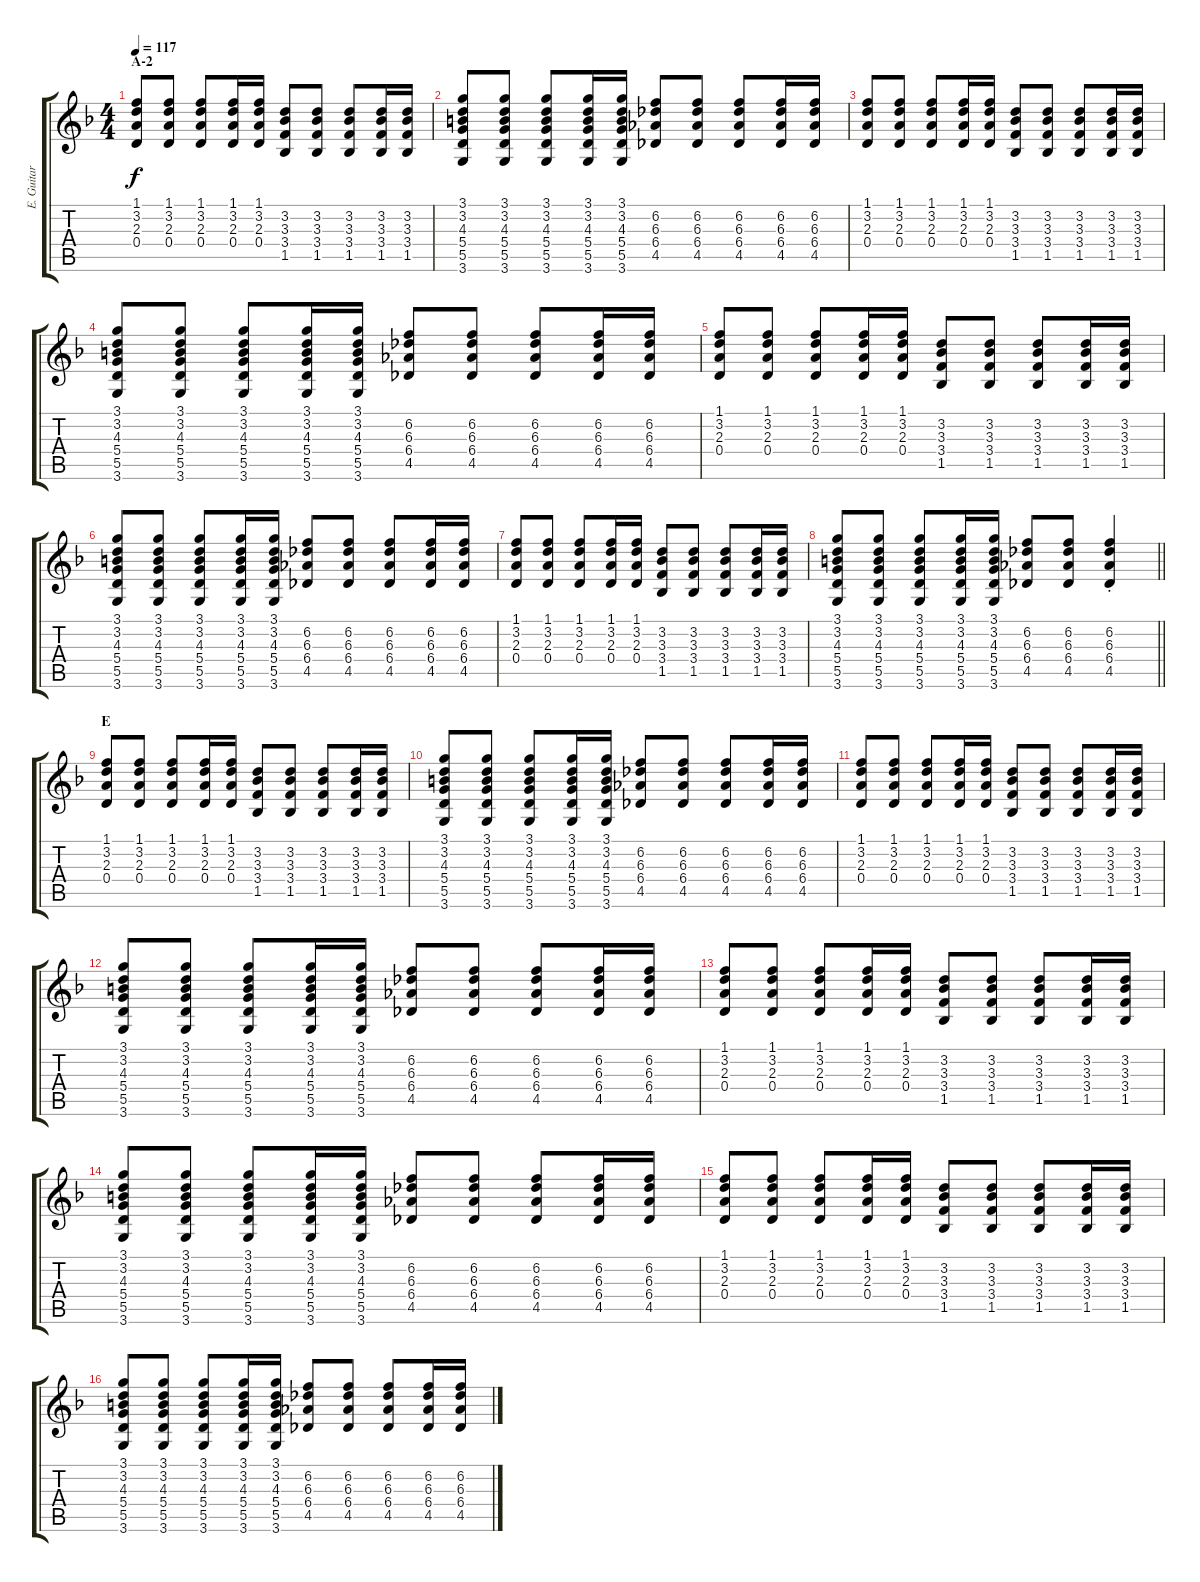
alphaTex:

\track ("E. Guitar I" "E. Guitar ") {instrument overdrivenguitar}
\staff {score tabs}
\tuning (E4 B3 G3 D3 A2 E2) {hide}
\ts (4 4)
\section ("" "A-2")
\tempo 117
\clef g2
\ks f
(1.1 3.2 2.3 0.4).8{dy f} (1.1 3.2 2.3 0.4).8 (1.1 3.2 2.3 0.4).8 (1.1 3.2 2.3 0.4).16 (1.1 3.2 2.3 0.4).16 (3.2 3.3 3.4 1.5).8 (3.2 3.3 3.4 1.5).8 (3.2 3.3 3.4 1.5).8 (3.2 3.3 3.4 1.5).16 (3.2 3.3 3.4 1.5).16 |
(3.1 3.2 4.3 5.4 5.5 3.6).8 (3.1 3.2 4.3 5.4 5.5 3.6).8 (3.1 3.2 4.3 5.4 5.5 3.6).8 (3.1 3.2 4.3 5.4 5.5 3.6).16 (3.1 3.2 4.3 5.4 5.5 3.6).16 (6.2 6.3 6.4 4.5).8 (6.2 6.3 6.4 4.5).8 (6.2 6.3 6.4 4.5).8 (6.2 6.3 6.4 4.5).16 (6.2 6.3 6.4 4.5).16 |
(1.1 3.2 2.3 0.4).8 (1.1 3.2 2.3 0.4).8 (1.1 3.2 2.3 0.4).8 (1.1 3.2 2.3 0.4).16 (1.1 3.2 2.3 0.4).16 (3.2 3.3 3.4 1.5).8 (3.2 3.3 3.4 1.5).8 (3.2 3.3 3.4 1.5).8 (3.2 3.3 3.4 1.5).16 (3.2 3.3 3.4 1.5).16 |
(3.1 3.2 4.3 5.4 5.5 3.6).8 (3.1 3.2 4.3 5.4 5.5 3.6).8 (3.1 3.2 4.3 5.4 5.5 3.6).8 (3.1 3.2 4.3 5.4 5.5 3.6).16 (3.1 3.2 4.3 5.4 5.5 3.6).16 (6.2 6.3 6.4 4.5).8 (6.2 6.3 6.4 4.5).8 (6.2 6.3 6.4 4.5).8 (6.2 6.3 6.4 4.5).16 (6.2 6.3 6.4 4.5).16 |
(1.1 3.2 2.3 0.4).8 (1.1 3.2 2.3 0.4).8 (1.1 3.2 2.3 0.4).8 (1.1 3.2 2.3 0.4).16 (1.1 3.2 2.3 0.4).16 (3.2 3.3 3.4 1.5).8 (3.2 3.3 3.4 1.5).8 (3.2 3.3 3.4 1.5).8 (3.2 3.3 3.4 1.5).16 (3.2 3.3 3.4 1.5).16 |
(3.1 3.2 4.3 5.4 5.5 3.6).8 (3.1 3.2 4.3 5.4 5.5 3.6).8 (3.1 3.2 4.3 5.4 5.5 3.6).8 (3.1 3.2 4.3 5.4 5.5 3.6).16 (3.1 3.2 4.3 5.4 5.5 3.6).16 (6.2 6.3 6.4 4.5).8 (6.2 6.3 6.4 4.5).8 (6.2 6.3 6.4 4.5).8 (6.2 6.3 6.4 4.5).16 (6.2 6.3 6.4 4.5).16 |
(1.1 3.2 2.3 0.4).8 (1.1 3.2 2.3 0.4).8 (1.1 3.2 2.3 0.4).8 (1.1 3.2 2.3 0.4).16 (1.1 3.2 2.3 0.4).16 (3.2 3.3 3.4 1.5).8 (3.2 3.3 3.4 1.5).8 (3.2 3.3 3.4 1.5).8 (3.2 3.3 3.4 1.5).16 (3.2 3.3 3.4 1.5).16 |
\barLineRight lightlight
(3.1 3.2 4.3 5.4 5.5 3.6).8 (3.1 3.2 4.3 5.4 5.5 3.6).8 (3.1 3.2 4.3 5.4 5.5 3.6).8 (3.1 3.2 4.3 5.4 5.5 3.6).16 (3.1 3.2 4.3 5.4 5.5 3.6).16 (6.2 6.3 6.4 4.5).8 (6.2 6.3 6.4 4.5).8 (6.2{st} 6.3{st} 6.4{st} 4.5{st}).4 |
\section ("" "E")
(1.1 3.2 2.3 0.4).8 (1.1 3.2 2.3 0.4).8 (1.1 3.2 2.3 0.4).8 (1.1 3.2 2.3 0.4).16 (1.1 3.2 2.3 0.4).16 (3.2 3.3 3.4 1.5).8 (3.2 3.3 3.4 1.5).8 (3.2 3.3 3.4 1.5).8 (3.2 3.3 3.4 1.5).16 (3.2 3.3 3.4 1.5).16 |
(3.1 3.2 4.3 5.4 5.5 3.6).8 (3.1 3.2 4.3 5.4 5.5 3.6).8 (3.1 3.2 4.3 5.4 5.5 3.6).8 (3.1 3.2 4.3 5.4 5.5 3.6).16 (3.1 3.2 4.3 5.4 5.5 3.6).16 (6.2 6.3 6.4 4.5).8 (6.2 6.3 6.4 4.5).8 (6.2 6.3 6.4 4.5).8 (6.2 6.3 6.4 4.5).16 (6.2 6.3 6.4 4.5).16 |
(1.1 3.2 2.3 0.4).8 (1.1 3.2 2.3 0.4).8 (1.1 3.2 2.3 0.4).8 (1.1 3.2 2.3 0.4).16 (1.1 3.2 2.3 0.4).16 (3.2 3.3 3.4 1.5).8 (3.2 3.3 3.4 1.5).8 (3.2 3.3 3.4 1.5).8 (3.2 3.3 3.4 1.5).16 (3.2 3.3 3.4 1.5).16 |
(3.1 3.2 4.3 5.4 5.5 3.6).8 (3.1 3.2 4.3 5.4 5.5 3.6).8 (3.1 3.2 4.3 5.4 5.5 3.6).8 (3.1 3.2 4.3 5.4 5.5 3.6).16 (3.1 3.2 4.3 5.4 5.5 3.6).16 (6.2 6.3 6.4 4.5).8 (6.2 6.3 6.4 4.5).8 (6.2 6.3 6.4 4.5).8 (6.2 6.3 6.4 4.5).16 (6.2 6.3 6.4 4.5).16 |
(1.1 3.2 2.3 0.4).8 (1.1 3.2 2.3 0.4).8 (1.1 3.2 2.3 0.4).8 (1.1 3.2 2.3 0.4).16 (1.1 3.2 2.3 0.4).16 (3.2 3.3 3.4 1.5).8 (3.2 3.3 3.4 1.5).8 (3.2 3.3 3.4 1.5).8 (3.2 3.3 3.4 1.5).16 (3.2 3.3 3.4 1.5).16 |
(3.1 3.2 4.3 5.4 5.5 3.6).8 (3.1 3.2 4.3 5.4 5.5 3.6).8 (3.1 3.2 4.3 5.4 5.5 3.6).8 (3.1 3.2 4.3 5.4 5.5 3.6).16 (3.1 3.2 4.3 5.4 5.5 3.6).16 (6.2 6.3 6.4 4.5).8 (6.2 6.3 6.4 4.5).8 (6.2 6.3 6.4 4.5).8 (6.2 6.3 6.4 4.5).16 (6.2 6.3 6.4 4.5).16 |
(1.1 3.2 2.3 0.4).8 (1.1 3.2 2.3 0.4).8 (1.1 3.2 2.3 0.4).8 (1.1 3.2 2.3 0.4).16 (1.1 3.2 2.3 0.4).16 (3.2 3.3 3.4 1.5).8 (3.2 3.3 3.4 1.5).8 (3.2 3.3 3.4 1.5).8 (3.2 3.3 3.4 1.5).16 (3.2 3.3 3.4 1.5).16 |
(3.1 3.2 4.3 5.4 5.5 3.6).8 (3.1 3.2 4.3 5.4 5.5 3.6).8 (3.1 3.2 4.3 5.4 5.5 3.6).8 (3.1 3.2 4.3 5.4 5.5 3.6).16 (3.1 3.2 4.3 5.4 5.5 3.6).16 (6.2 6.3 6.4 4.5).8 (6.2 6.3 6.4 4.5).8 (6.2 6.3 6.4 4.5).8 (6.2 6.3 6.4 4.5).16 (6.2 6.3 6.4 4.5).16
